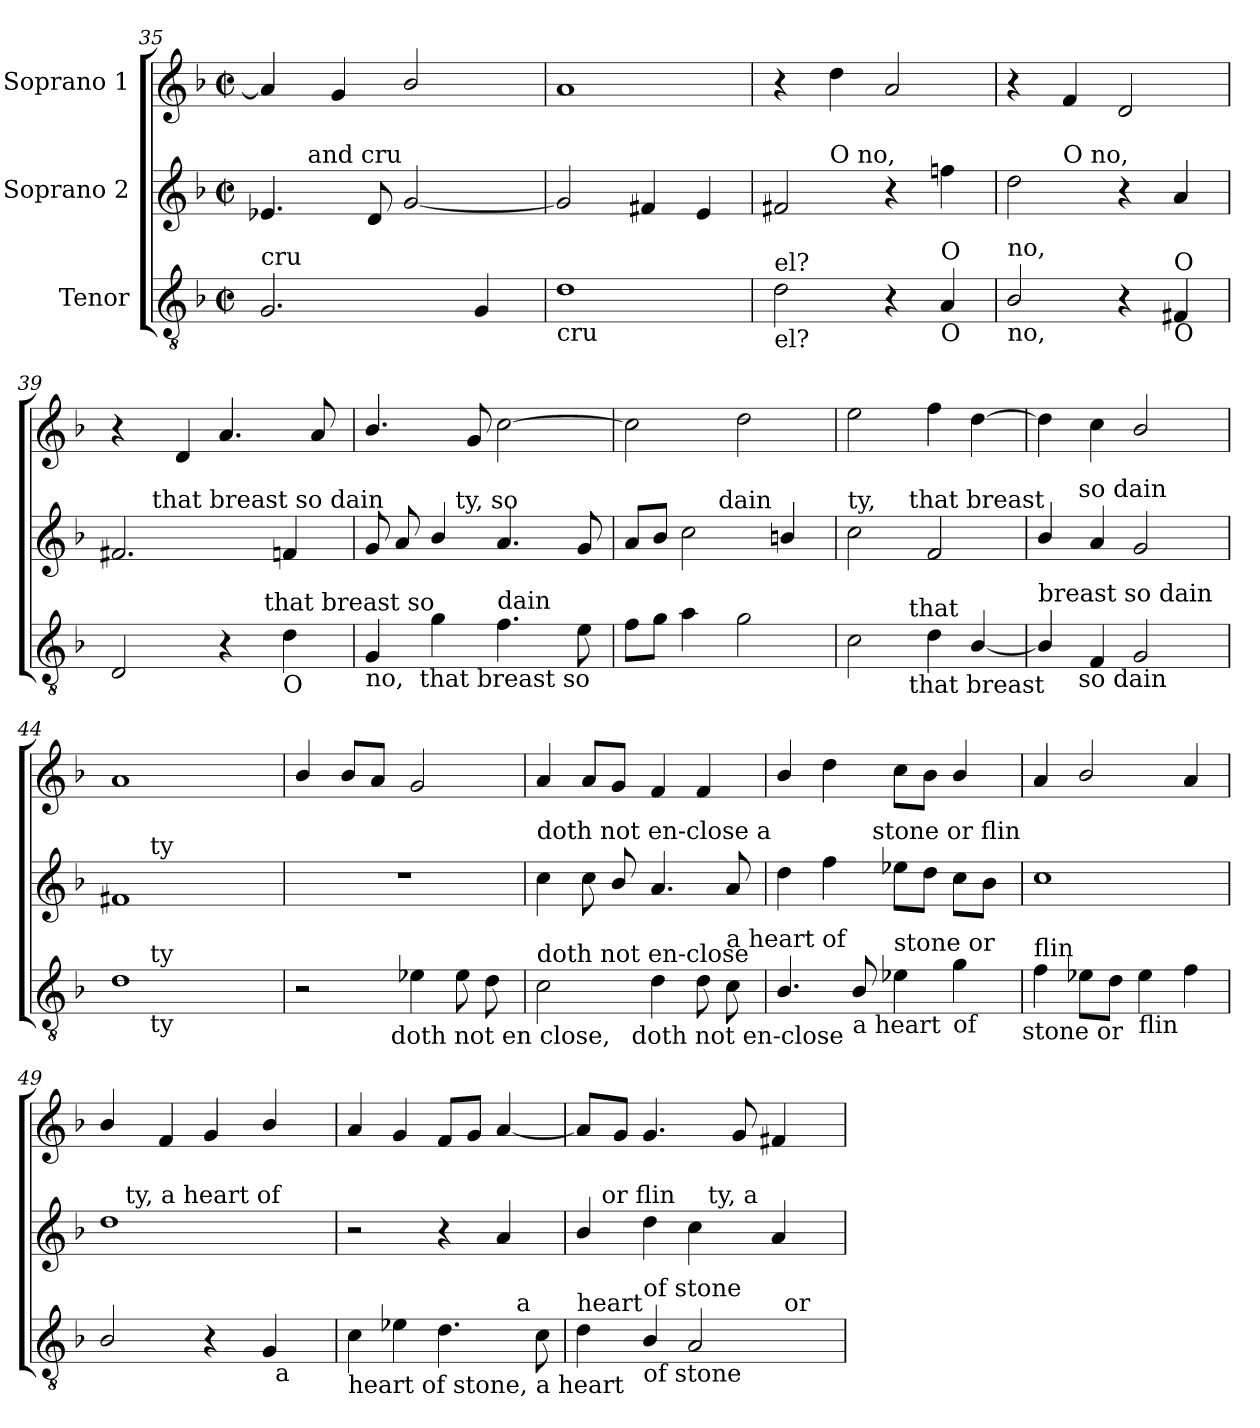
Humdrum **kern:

**kern	**kern	**kern
*part3	*part2	*part1
*staff3	*staff2	*staff1
*I"Tenor	*I"Soprano 2	*I"Soprano 1
*clefGv2	*clefG2	*clefG2
*k[b-]	*k[b-]	*k[b-]
*F:	*F:	*F:
*M2/2	*M2/2	*M2/2
*met(c|)	*met(c|)	*met(c|)
=35	=35	=35
!LO:TX:a:t=cru	!	!
*	*^	*
2.G/	4.e-X/	8.ryy	4a/]
!	!	!LO:TX:a:t=and cru	!
.	.	2ryy	.
.	.	.	4g/
.	8d/	.	.
.	[>2g/	.	2b-/
.	.	4ryy	.
4G/	.	.	.
.	.	16ryy	.
!!LO:PB:g=z
=36	=36	=36	=36
!	!LO:TX:a:t=el?	!	!
!LO:TX:b:t=cru	!	!	!
*	*v	*v	*
1d	2g/]	1a
.	4f#X/	.
.	4e/	.
=37	=37	=37
!LO:TX:b:t=el?	!	!
!LO:TX:a:t=el?	!	!
*	*^	*
2d\	2f#X/	4ryy	4r
!	!	!LO:TX:a:t=O no,	!
.	.	2.ryy	4dd\
4r	4r	.	2a/
!LO:TX:b:t=O	!	!	!
!LO:TX:a:t=O	!	!	!
4A/	4ffn\	.	.
=38	=38	=38	=38
!LO:TX:b:t=no,	!	!	!
!LO:TX:a:t=no,	!	!	!
2B-/	2dd\	4ryy	4r
!	!	!LO:TX:a:t=O no,	!
.	.	2.ryy	4f/
4r	4r	.	2d/
!LO:TX:b:t=O	!	!	!
!LO:TX:a:t=O	!	!	!
4F#X/	4a/	.	.
=39	=39	=39	=39
!LO:TX:b:t=no,	!	!	!
!LO:TX:a:t=no,	!	!	!
*^	*	*	*
2D/	2ryy	2.f#X/	8ryy	4r
.	.	.	32ryy	.
!	!	!	!LO:TX:a:t=that breast so dain	!
.	.	.	2ryy	.
.	.	.	.	4d/
4r	8.ryy	.	.	4.a/
.	.	.	4ryy	.
!	!LO:TX:a:t=that breast so	!	!	!
.	4ryy	.	.	.
!LO:TX:b:t=O	!	!	!	!
4d\	.	4fn/	.	.
.	.	.	.	8a/
.	.	.	16.ryy	.
.	16ryy	.	.	.
=40	=40	=40	=40	=40
!LO:TX:b:t=no,	!	!	!	!
4G/	8..ryy	8g/	4ryy	4.b-/
.	.	8a/	.	.
!	!LO:TX:b:t=that breast so	!	!	!
.	2ryy	.	.	.
4g\	.	4b-/	16.ryy	.
!	!	!	!LO:TX:a:t=ty, so	!
.	.	.	2ryy	.
.	.	.	.	8g/
!LO:TX:a:t=dain	!	!	!	!
4.f\	.	4.a/	.	[>2cc\
.	4ryy	.	.	.
.	.	.	8ryy	.
8e\	.	8g/	.	.
.	32ryy	.	32ryy	.
=41	=41	=41	=41	=41
!LO:TX:b:t=dain	!	!	!	!
*v	*v	*	*	*
8f\L	8a/L	4..ryy	2cc\]
8g\J	8b-/J	.	.
4a\	2cc\	.	.
!	!	!LO:TX:a:t=dain	!
.	.	2ryy	.
2g\	.	.	2dd\
.	4bn/	.	.
.	.	16ryy	.
=42	=42	=42	=42
!	!LO:TX:a:t=ty,	!	!
!LO:TX:a:t=ty,	!	!	!
!LO:TX:b:t=ty,	!	!	!
*^	*	*	*
2c\	4..ryy	2cc\	4..ryy	2ee\
!	!	!	!LO:TX:a:t=that breast	!
!	!LO:TX:b:t=that breast	!	!	!
!	!LO:TX:a:t=that	!	!	!
.	2ryy	.	2ryy	.
4d\	.	2f/	.	4ff\
[<4B-/	.	.	.	[<4dd\
.	16ryy	.	16ryy	.
!!LO:LB:g=z
=43	=43	=43	=43	=43
!LO:TX:a:t=breast so dain	!	!	!	!
4B-/]	8..ryy	4b-/	8..ryy	4dd\]
!	!	!	!LO:TX:a:t=so dain	!
!	!LO:TX:b:t=so dain	!	!	!
.	2ryy	.	2ryy	.
4F/	.	4a/	.	4cc\
2G/	.	2g/	.	2b-/
.	4ryy	.	4ryy	.
.	32ryy	.	32ryy	.
=44	=44	=44	=44	=44
1d	8.ryy	1f#X	8.ryy	1a
!	!	!	!LO:TX:a:t=ty	!
!	!LO:TX:b:t=ty	!	!	!
!	!LO:TX:a:t=ty	!	!	!
.	2ryy	.	2ryy	.
.	4ryy	.	4ryy	.
.	16ryy	.	16ryy	.
=45	=45	=45	=45	=45
!	!	!LO:TX:a:t=doth not en-close,	!	!
*	*	*v	*v	*
2r	4..ryy	1r	4b-/
.	.	.	8b-/L
.	.	.	8a/J
!	!LO:TX:b:t=doth not en close,	!	!
.	2ryy	.	.
4e-X\	.	.	2g/
8e-\	.	.	.
8d\	.	.	.
.	16ryy	.	.
=46	=46	=46	=46
!	!	!LO:TX:a:t=doth not en-close a	!
!LO:TX:a:t=doth not en-close	!	!	!
2c\	4..ryy	4cc\	4a/
.	.	8cc\	8a/L
.	.	8b-/	8g/J
!	!LO:TX:b:t=doth not en-close	!	!
.	2ryy	.	.
4d\	.	4.a/	4f/
8d\	.	.	4f/
!LO:TX:a:t=a heart of	!	!	!
8c\	.	8a/	.
.	16ryy	.	.
=47	=47	=47	=47
!	!	!LO:TX:a:t=heart of	!
*v	*v	*^	*
4.B-/	4dd\	4..ryy	4b-/
.	4ff\	.	4dd\
!LO:TX:b:t=a heart	!	!	!
8B-/	.	.	.
!	!	!LO:TX:a:t=stone or flin	!
.	.	2ryy	.
!LO:TX:a:t=stone or	!	!	!
4e-X\	8ee-X\L	.	8cc\L
.	8dd\J	.	8b-\J
!LO:TX:b:t=of	!	!	!
4g\	8cc\L	.	4b-/
.	8b-\J	.	.
.	.	16ryy	.
!LO:TX:b:t=stone or	!	!	!
=48	=48	=48	=48
!LO:TX:a:t=flin	!	!	!
*	*v	*v	*
4f\	1cc	4a/
8e-X\L	.	2b-/
8d\J	.	.
!LO:TX:b:t=flin	!	!
4e-\	.	.
4f\	.	4a/
=49	=49	=49
!LO:TX:b:t=ty,	!	!
!LO:TX:a:t=ty,	!	!
*^	*^	*
2B-/	2ryy	1dd	16.ryy	4b-/
!	!	!	!LO:TX:a:t=ty, a heart of	!
.	.	.	2ryy	.
.	.	.	.	4f/
4r	4ryy	.	.	4g/
.	.	.	4ryy	.
4G/	32ryy	.	.	4b-/
!	!LO:TX:b:t=a	!	!	!
.	8..ryy	.	.	.
.	.	.	8ryy	.
.	.	.	32ryy	.
!!LO:LB:g=z
=50	=50	=50	=50	=50
!	!	!LO:TX:a:t=stone,a heart of stone	!	!
!LO:TX:b:t=heart of stone,	!	!	!	!
*	*	*v	*v	*
4c\	2ryy	2r	4a/
4e-X\	.	.	4g/
4.d\	4ryy	4r	8f/L
.	.	.	8g/J
.	16ryy	4a/	[<4a/
!	!LO:TX:a:t=a	!	!
.	8.ryy	.	.
!LO:TX:b:t=a heart	!	!	!
8c\	.	.	.
=51	=51	=51	=51
!LO:TX:a:t=heart	!	!	!
*	*	*^	*
*	*	*	*^	*
4d\	2ryy	4b-/	16.ryy	2ryy	8a/L]
!	!	!	!LO:TX:a:t=or flin	!	!
.	.	.	2ryy	.	.
.	.	.	.	.	8g/J
!LO:TX:b:t=of stone	!	!	!	!	!
!LO:TX:a:t=of stone	!	!	!	!	!
4B-/	.	4dd\	.	.	4.g/
2A/	4ryy	4cc\	.	16ryy	.
!	!	!	!	!LO:TX:a:t=ty, a	!
.	.	.	.	4..ryy	.
.	.	.	4ryy	.	.
.	.	.	.	.	8g/
.	32ryy	4a/	.	.	4f#X/
!	!LO:TX:a:t=or	!	!	!	!
.	8..ryy	.	.	.	.
.	.	.	8ryy	.	.
.	.	.	32ryy	.	.
*v	*v	*	*	*	*
*	*v	*v	*v	*
=	=	=
*-	*-	*-
